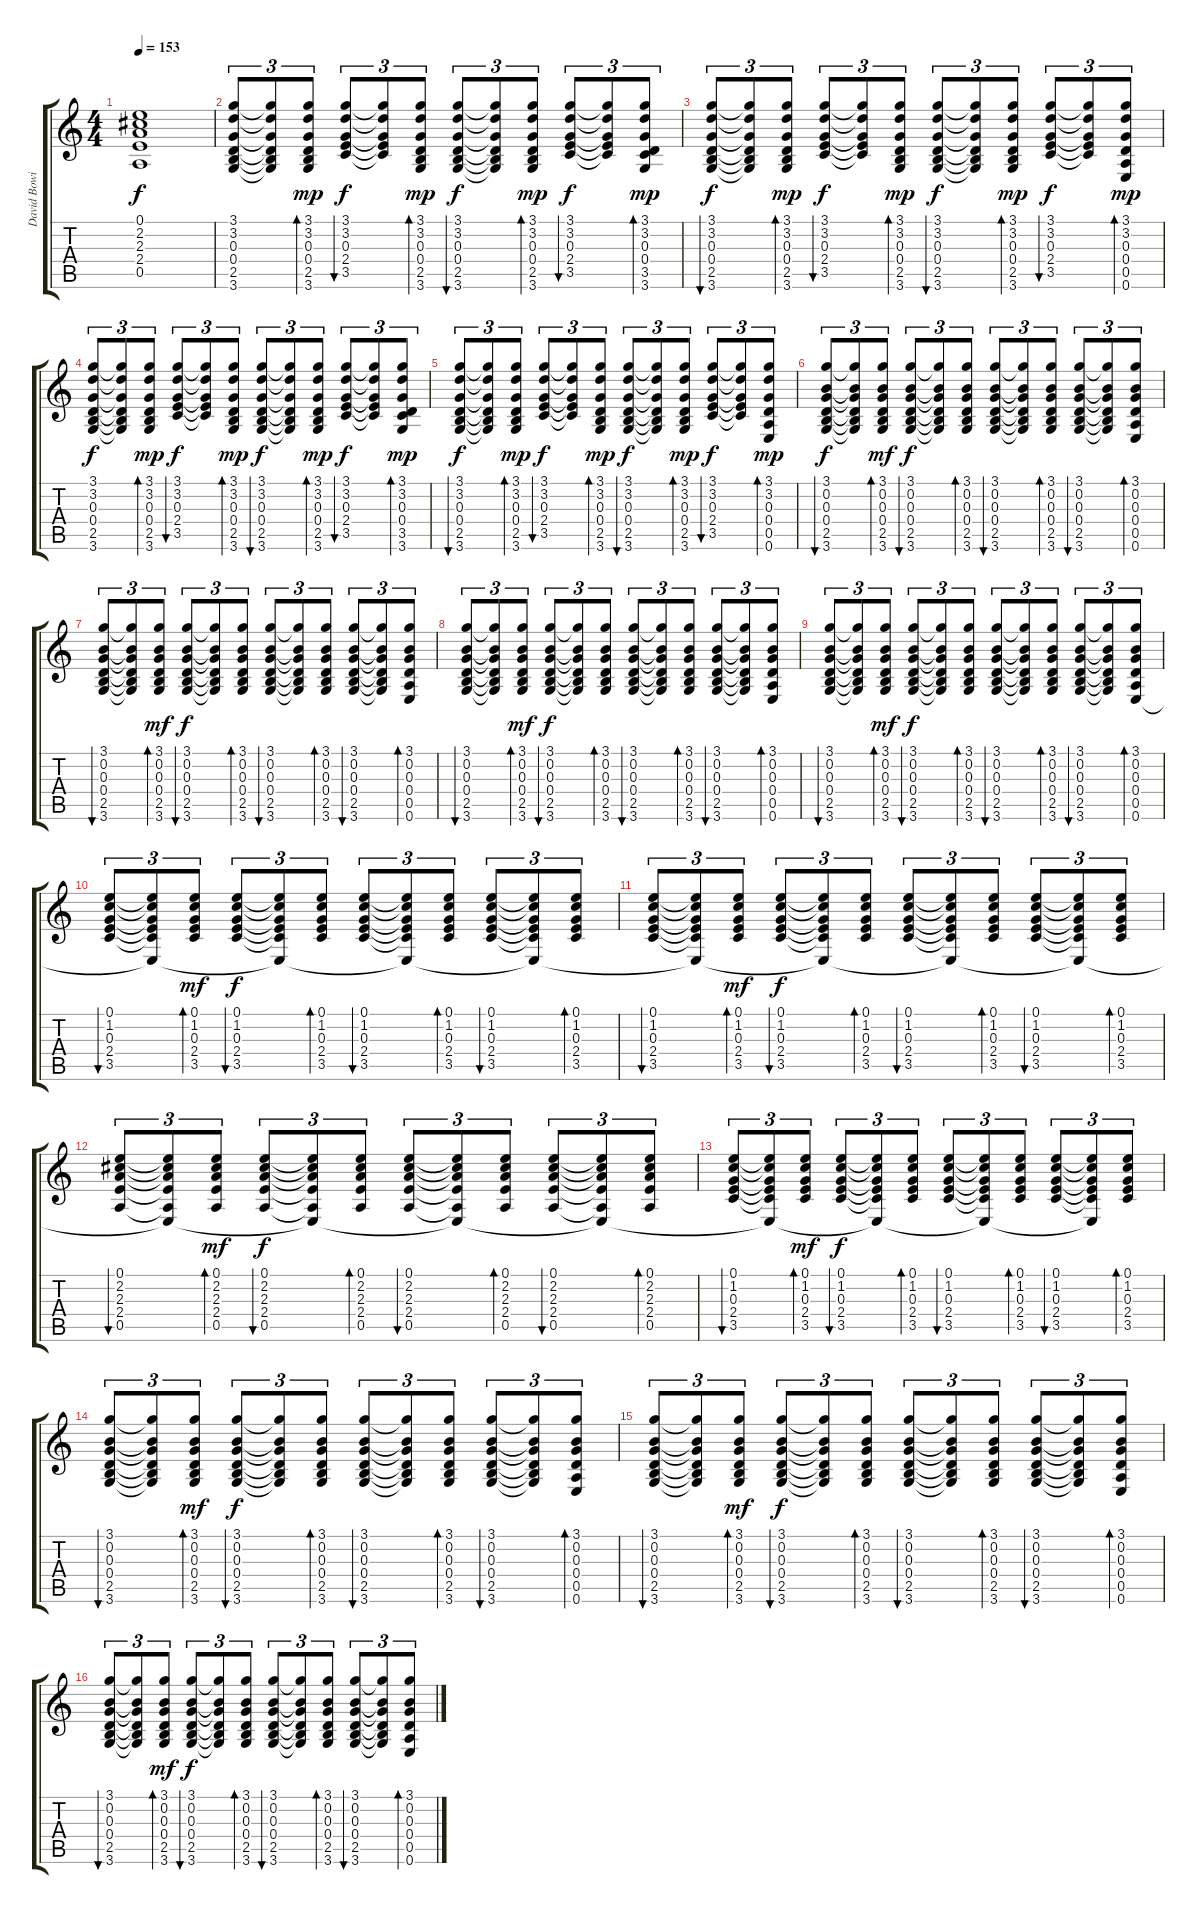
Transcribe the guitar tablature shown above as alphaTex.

\track ("David Bowie - 12 String" "David Bowi") {instrument acousticguitarsteel}
\staff {score tabs}
\tuning (E4 B3 G3 D3 A2 E2) {hide}
\ts (4 4)
\tempo 153
\clef g2
\ks c
(0.1{t} 2.2{t} 2.3{t} 2.4{t} 0.5{t}).1{dy f} |
(3.1 3.2 0.3 0.4 2.5 3.6).8{tu (3 2) volume 10 balance 16} (3.1{t} 3.2{t} 0.3{t} 0.4{t} 2.5{t} 3.6{t}).8{tu (3 2)} (3.1 3.2 0.3 0.4 2.5 3.6).8{tu (3 2) bd 60 dy mp} (3.1 3.2 0.3 2.4 3.5).8{tu (3 2) bu 60 dy f} (3.1{t} 3.2{t} 0.3{t} 2.4{t} 3.5{t}).8{tu (3 2)} (3.1 3.2 0.3 0.4 2.5 3.6).8{tu (3 2) bd 60 dy mp} (3.1 3.2 0.3 0.4 2.5 3.6).8{tu (3 2) bu 60 dy f} (3.1{t} 3.2{t} 0.3{t} 0.4{t} 2.5{t} 3.6{t}).8{tu (3 2)} (3.1 3.2 0.3 0.4 2.5 3.6).8{tu (3 2) bd 60 dy mp} (3.1 3.2 0.3 2.4 3.5).8{tu (3 2) bu 60 dy f} (3.1{t} 3.2{t} 0.3{t} 2.4{t} 3.5{t}).8{tu (3 2)} (3.1 3.2 0.3 0.4 3.5 3.6).8{tu (3 2) bd 60 dy mp} |
(3.1 3.2 0.3 0.4 2.5 3.6).8{tu (3 2) bu 60 dy f} (3.1{t} 3.2{t} 0.3{t} 0.4{t} 2.5{t} 3.6{t}).8{tu (3 2)} (3.1 3.2 0.3 0.4 2.5 3.6).8{tu (3 2) bd 60 dy mp} (3.1 3.2 0.3 2.4 3.5).8{tu (3 2) bu 60 dy f} (3.1{t} 3.2{t} 0.3{t} 2.4{t} 3.5{t}).8{tu (3 2)} (3.1 3.2 0.3 0.4 2.5 3.6).8{tu (3 2) bd 60 dy mp} (3.1 3.2 0.3 0.4 2.5 3.6).8{tu (3 2) bu 60 dy f} (3.1{t} 3.2{t} 0.3{t} 0.4{t} 2.5{t} 3.6{t}).8{tu (3 2)} (3.1 3.2 0.3 0.4 2.5 3.6).8{tu (3 2) bd 60 dy mp} (3.1 3.2 0.3 2.4 3.5).8{tu (3 2) bu 60 dy f} (3.1{t} 3.2{t} 0.3{t} 2.4{t} 3.5{t}).8{tu (3 2)} (3.1 3.2 0.3 0.4 0.5 0.6).8{tu (3 2) bd 60 dy mp volume 13 balance 8} |
(3.1 3.2 0.3 0.4 2.5 3.6).8{tu (3 2) dy f} (3.1{t} 3.2{t} 0.3{t} 0.4{t} 2.5{t} 3.6{t}).8{tu (3 2)} (3.1 3.2 0.3 0.4 2.5 3.6).8{tu (3 2) bd 60 dy mp} (3.1 3.2 0.3 2.4 3.5).8{tu (3 2) bu 60 dy f} (3.1{t} 3.2{t} 0.3{t} 2.4{t} 3.5{t}).8{tu (3 2)} (3.1 3.2 0.3 0.4 2.5 3.6).8{tu (3 2) bd 60 dy mp} (3.1 3.2 0.3 0.4 2.5 3.6).8{tu (3 2) bu 60 dy f} (3.1{t} 3.2{t} 0.3{t} 0.4{t} 2.5{t} 3.6{t}).8{tu (3 2)} (3.1 3.2 0.3 0.4 2.5 3.6).8{tu (3 2) bd 60 dy mp} (3.1 3.2 0.3 2.4 3.5).8{tu (3 2) bu 60 dy f} (3.1{t} 3.2{t} 0.3{t} 2.4{t} 3.5{t}).8{tu (3 2)} (3.1 3.2 0.3 0.4 3.5 3.6).8{tu (3 2) bd 60 dy mp} |
(3.1 3.2 0.3 0.4 2.5 3.6).8{tu (3 2) bu 60 dy f} (3.1{t} 3.2{t} 0.3{t} 0.4{t} 2.5{t} 3.6{t}).8{tu (3 2)} (3.1 3.2 0.3 0.4 2.5 3.6).8{tu (3 2) bd 60 dy mp} (3.1 3.2 0.3 2.4 3.5).8{tu (3 2) bu 60 dy f} (3.1{t} 3.2{t} 0.3{t} 2.4{t} 3.5{t}).8{tu (3 2)} (3.1 3.2 0.3 0.4 2.5 3.6).8{tu (3 2) bd 60 dy mp} (3.1 3.2 0.3 0.4 2.5 3.6).8{tu (3 2) bu 60 dy f} (3.1{t} 3.2{t} 0.3{t} 0.4{t} 2.5{t} 3.6{t}).8{tu (3 2)} (3.1 3.2 0.3 0.4 2.5 3.6).8{tu (3 2) bd 60 dy mp} (3.1 3.2 0.3 2.4 3.5).8{tu (3 2) bu 60 dy f} (3.1{t} 3.2{t} 0.3{t} 2.4{t} 3.5{t}).8{tu (3 2)} (3.1 3.2 0.3 0.4 0.5 0.6).8{tu (3 2) bd 60 dy mp} |
(3.1 0.2 0.3 0.4 2.5 3.6).8{tu (3 2) bu 60 dy f volume 8} (3.1{t} 0.2{t} 0.3{t} 0.4{t} 2.5{t} 3.6{t}).8{tu (3 2)} (3.1 0.2 0.3 0.4 2.5 3.6).8{tu (3 2) bd 60 dy mf} (3.1 0.2 0.3 0.4 2.5 3.6).8{tu (3 2) bu 60 dy f} (3.1{t} 0.2{t} 0.3{t} 0.4{t} 2.5{t} 3.6{t}).8{tu (3 2)} (3.1 0.2 0.3 0.4 2.5 3.6).8{tu (3 2) bd 60} (3.1 0.2 0.3 0.4 2.5 3.6).8{tu (3 2) bu 60} (3.1{t} 0.2{t} 0.3{t} 0.4{t} 2.5{t} 3.6{t}).8{tu (3 2)} (3.1 0.2 0.3 0.4 2.5 3.6).8{tu (3 2) bd 60} (3.1 0.2 0.3 0.4 2.5 3.6).8{tu (3 2) bu 60} (3.1{t} 0.2{t} 0.3{t} 0.4{t} 2.5{t} 3.6{t}).8{tu (3 2)} (3.1 0.2 0.3 0.4 0.5 0.6).8{tu (3 2) bd 60} |
(3.1 0.2 0.3 0.4 2.5 3.6).8{tu (3 2) bu 60} (3.1{t} 0.2{t} 0.3{t} 0.4{t} 2.5{t} 3.6{t}).8{tu (3 2)} (3.1 0.2 0.3 0.4 2.5 3.6).8{tu (3 2) bd 60 dy mf} (3.1 0.2 0.3 0.4 2.5 3.6).8{tu (3 2) bu 60 dy f} (3.1{t} 0.2{t} 0.3{t} 0.4{t} 2.5{t} 3.6{t}).8{tu (3 2)} (3.1 0.2 0.3 0.4 2.5 3.6).8{tu (3 2) bd 60} (3.1 0.2 0.3 0.4 2.5 3.6).8{tu (3 2) bu 60} (3.1{t} 0.2{t} 0.3{t} 0.4{t} 2.5{t} 3.6{t}).8{tu (3 2)} (3.1 0.2 0.3 0.4 2.5 3.6).8{tu (3 2) bd 60} (3.1 0.2 0.3 0.4 2.5 3.6).8{tu (3 2) bu 60} (3.1{t} 0.2{t} 0.3{t} 0.4{t} 2.5{t} 3.6{t}).8{tu (3 2)} (3.1 0.2 0.3 0.4 0.5 0.6).8{tu (3 2) bd 60} |
(3.1 0.2 0.3 0.4 2.5 3.6).8{tu (3 2) bu 60} (3.1{t} 0.2{t} 0.3{t} 0.4{t} 2.5{t} 3.6{t}).8{tu (3 2)} (3.1 0.2 0.3 0.4 2.5 3.6).8{tu (3 2) bd 60 dy mf} (3.1 0.2 0.3 0.4 2.5 3.6).8{tu (3 2) bu 60 dy f} (3.1{t} 0.2{t} 0.3{t} 0.4{t} 2.5{t} 3.6{t}).8{tu (3 2)} (3.1 0.2 0.3 0.4 2.5 3.6).8{tu (3 2) bd 60} (3.1 0.2 0.3 0.4 2.5 3.6).8{tu (3 2) bu 60} (3.1{t} 0.2{t} 0.3{t} 0.4{t} 2.5{t} 3.6{t}).8{tu (3 2)} (3.1 0.2 0.3 0.4 2.5 3.6).8{tu (3 2) bd 60} (3.1 0.2 0.3 0.4 2.5 3.6).8{tu (3 2) bu 60} (3.1{t} 0.2{t} 0.3{t} 0.4{t} 2.5{t} 3.6{t}).8{tu (3 2)} (3.1 0.2 0.3 0.4 0.5 0.6).8{tu (3 2) bd 60} |
(3.1 0.2 0.3 0.4 2.5 3.6).8{tu (3 2) bu 60} (3.1{t} 0.2{t} 0.3{t} 0.4{t} 2.5{t} 3.6{t}).8{tu (3 2)} (3.1 0.2 0.3 0.4 2.5 3.6).8{tu (3 2) bd 60 dy mf} (3.1 0.2 0.3 0.4 2.5 3.6).8{tu (3 2) bu 60 dy f} (3.1{t} 0.2{t} 0.3{t} 0.4{t} 2.5{t} 3.6{t}).8{tu (3 2)} (3.1 0.2 0.3 0.4 2.5 3.6).8{tu (3 2) bd 60} (3.1 0.2 0.3 0.4 2.5 3.6).8{tu (3 2) bu 60} (3.1{t} 0.2{t} 0.3{t} 0.4{t} 2.5{t} 3.6{t}).8{tu (3 2)} (3.1 0.2 0.3 0.4 2.5 3.6).8{tu (3 2) bd 60} (3.1 0.2 0.3 0.4 2.5 3.6).8{tu (3 2) bu 60} (3.1{t} 0.2{t} 0.3{t} 0.4{t} 2.5{t} 3.6{t}).8{tu (3 2)} (3.1 0.2 0.3 0.4 0.5 0.6).8{tu (3 2) bd 60} |
(0.1 1.2 0.3 2.4 3.5).8{tu (3 2) bu 60} (0.1{t} 1.2{t} 0.3{t} 2.4{t} 3.5{t} 0.6{t}).8{tu (3 2)} (0.1 1.2 0.3 2.4 3.5).8{tu (3 2) bd 60 dy mf} (0.1 1.2 0.3 2.4 3.5).8{tu (3 2) bu 60 dy f} (0.1{t} 1.2{t} 0.3{t} 2.4{t} 3.5{t} 0.6{t}).8{tu (3 2)} (0.1 1.2 0.3 2.4 3.5).8{tu (3 2) bd 60} (0.1 1.2 0.3 2.4 3.5).8{tu (3 2) bu 60} (0.1{t} 1.2{t} 0.3{t} 2.4{t} 3.5{t} 0.6{t}).8{tu (3 2)} (0.1 1.2 0.3 2.4 3.5).8{tu (3 2) bd 60} (0.1 1.2 0.3 2.4 3.5).8{tu (3 2) bu 60} (0.1{t} 1.2{t} 0.3{t} 2.4{t} 3.5{t} 0.6{t}).8{tu (3 2)} (0.1 1.2 0.3 2.4 3.5).8{tu (3 2) bd 60} |
(0.1 1.2 0.3 2.4 3.5).8{tu (3 2) bu 60} (0.1{t} 1.2{t} 0.3{t} 2.4{t} 3.5{t} 0.6{t}).8{tu (3 2)} (0.1 1.2 0.3 2.4 3.5).8{tu (3 2) bd 60 dy mf} (0.1 1.2 0.3 2.4 3.5).8{tu (3 2) bu 60 dy f} (0.1{t} 1.2{t} 0.3{t} 2.4{t} 3.5{t} 0.6{t}).8{tu (3 2)} (0.1 1.2 0.3 2.4 3.5).8{tu (3 2) bd 60} (0.1 1.2 0.3 2.4 3.5).8{tu (3 2) bu 60} (0.1{t} 1.2{t} 0.3{t} 2.4{t} 3.5{t} 0.6{t}).8{tu (3 2)} (0.1 1.2 0.3 2.4 3.5).8{tu (3 2) bd 60} (0.1 1.2 0.3 2.4 3.5).8{tu (3 2) bu 60} (0.1{t} 1.2{t} 0.3{t} 2.4{t} 3.5{t} 0.6{t}).8{tu (3 2)} (0.1 1.2 0.3 2.4 3.5).8{tu (3 2) bd 60} |
(0.1 2.2 2.3 2.4 0.5).8{tu (3 2) bu 60} (0.1{t} 2.2{t} 2.3{t} 2.4{t} 0.5{t} 0.6{t}).8{tu (3 2)} (0.1 2.2 2.3 2.4 0.5).8{tu (3 2) bd 60 dy mf} (0.1 2.2 2.3 2.4 0.5).8{tu (3 2) bu 60 dy f} (0.1{t} 2.2{t} 2.3{t} 2.4{t} 0.5{t} 0.6{t}).8{tu (3 2)} (0.1 2.2 2.3 2.4 0.5).8{tu (3 2) bd 60} (0.1 2.2 2.3 2.4 0.5).8{tu (3 2) bu 60} (0.1{t} 2.2{t} 2.3{t} 2.4{t} 0.5{t} 0.6{t}).8{tu (3 2)} (0.1 2.2 2.3 2.4 0.5).8{tu (3 2) bd 60} (0.1 2.2 2.3 2.4 0.5).8{tu (3 2) bu 60} (0.1{t} 2.2{t} 2.3{t} 2.4{t} 0.5{t} 0.6{t}).8{tu (3 2)} (0.1 2.2 2.3 2.4 0.5).8{tu (3 2) bd 60} |
(0.1 1.2 0.3 2.4 3.5).8{tu (3 2) bu 60} (0.1{t} 1.2{t} 0.3{t} 2.4{t} 3.5{t} 0.6{t}).8{tu (3 2)} (0.1 1.2 0.3 2.4 3.5).8{tu (3 2) bd 60 dy mf} (0.1 1.2 0.3 2.4 3.5).8{tu (3 2) bu 60 dy f} (0.1{t} 1.2{t} 0.3{t} 2.4{t} 3.5{t} 0.6{t}).8{tu (3 2)} (0.1 1.2 0.3 2.4 3.5).8{tu (3 2) bd 60} (0.1 1.2 0.3 2.4 3.5).8{tu (3 2) bu 60} (0.1{t} 1.2{t} 0.3{t} 2.4{t} 3.5{t} 0.6{t}).8{tu (3 2)} (0.1 1.2 0.3 2.4 3.5).8{tu (3 2) bd 60} (0.1 1.2 0.3 2.4 3.5).8{tu (3 2) bu 60} (0.1{t} 1.2{t} 0.3{t} 2.4{t} 3.5{t} 0.6{t}).8{tu (3 2)} (0.1 1.2 0.3 2.4 3.5).8{tu (3 2) bd 60} |
(3.1 0.2 0.3 0.4 2.5 3.6).8{tu (3 2) bu 60} (3.1{t} 0.2{t} 0.3{t} 0.4{t} 2.5{t} 3.6{t}).8{tu (3 2)} (3.1 0.2 0.3 0.4 2.5 3.6).8{tu (3 2) bd 60 dy mf} (3.1 0.2 0.3 0.4 2.5 3.6).8{tu (3 2) bu 60 dy f} (3.1{t} 0.2{t} 0.3{t} 0.4{t} 2.5{t} 3.6{t}).8{tu (3 2)} (3.1 0.2 0.3 0.4 2.5 3.6).8{tu (3 2) bd 60} (3.1 0.2 0.3 0.4 2.5 3.6).8{tu (3 2) bu 60} (3.1{t} 0.2{t} 0.3{t} 0.4{t} 2.5{t} 3.6{t}).8{tu (3 2)} (3.1 0.2 0.3 0.4 2.5 3.6).8{tu (3 2) bd 60} (3.1 0.2 0.3 0.4 2.5 3.6).8{tu (3 2) bu 60} (3.1{t} 0.2{t} 0.3{t} 0.4{t} 2.5{t} 3.6{t}).8{tu (3 2)} (3.1 0.2 0.3 0.4 0.5 0.6).8{tu (3 2) bd 60} |
(3.1 0.2 0.3 0.4 2.5 3.6).8{tu (3 2) bu 60} (3.1{t} 0.2{t} 0.3{t} 0.4{t} 2.5{t} 3.6{t}).8{tu (3 2)} (3.1 0.2 0.3 0.4 2.5 3.6).8{tu (3 2) bd 60 dy mf} (3.1 0.2 0.3 0.4 2.5 3.6).8{tu (3 2) bu 60 dy f} (3.1{t} 0.2{t} 0.3{t} 0.4{t} 2.5{t} 3.6{t}).8{tu (3 2)} (3.1 0.2 0.3 0.4 2.5 3.6).8{tu (3 2) bd 60} (3.1 0.2 0.3 0.4 2.5 3.6).8{tu (3 2) bu 60} (3.1{t} 0.2{t} 0.3{t} 0.4{t} 2.5{t} 3.6{t}).8{tu (3 2)} (3.1 0.2 0.3 0.4 2.5 3.6).8{tu (3 2) bd 60} (3.1 0.2 0.3 0.4 2.5 3.6).8{tu (3 2) bu 60} (3.1{t} 0.2{t} 0.3{t} 0.4{t} 2.5{t} 3.6{t}).8{tu (3 2)} (3.1 0.2 0.3 0.4 0.5 0.6).8{tu (3 2) bd 60} |
(3.1 0.2 0.3 0.4 2.5 3.6).8{tu (3 2) bu 60} (3.1{t} 0.2{t} 0.3{t} 0.4{t} 2.5{t} 3.6{t}).8{tu (3 2)} (3.1 0.2 0.3 0.4 2.5 3.6).8{tu (3 2) bd 60 dy mf} (3.1 0.2 0.3 0.4 2.5 3.6).8{tu (3 2) bu 60 dy f} (3.1{t} 0.2{t} 0.3{t} 0.4{t} 2.5{t} 3.6{t}).8{tu (3 2)} (3.1 0.2 0.3 0.4 2.5 3.6).8{tu (3 2) bd 60} (3.1 0.2 0.3 0.4 2.5 3.6).8{tu (3 2) bu 60} (3.1{t} 0.2{t} 0.3{t} 0.4{t} 2.5{t} 3.6{t}).8{tu (3 2)} (3.1 0.2 0.3 0.4 2.5 3.6).8{tu (3 2) bd 60} (3.1 0.2 0.3 0.4 2.5 3.6).8{tu (3 2) bu 60} (3.1{t} 0.2{t} 0.3{t} 0.4{t} 2.5{t} 3.6{t}).8{tu (3 2)} (3.1 0.2 0.3 0.4 0.5 0.6).8{tu (3 2) bd 60}
